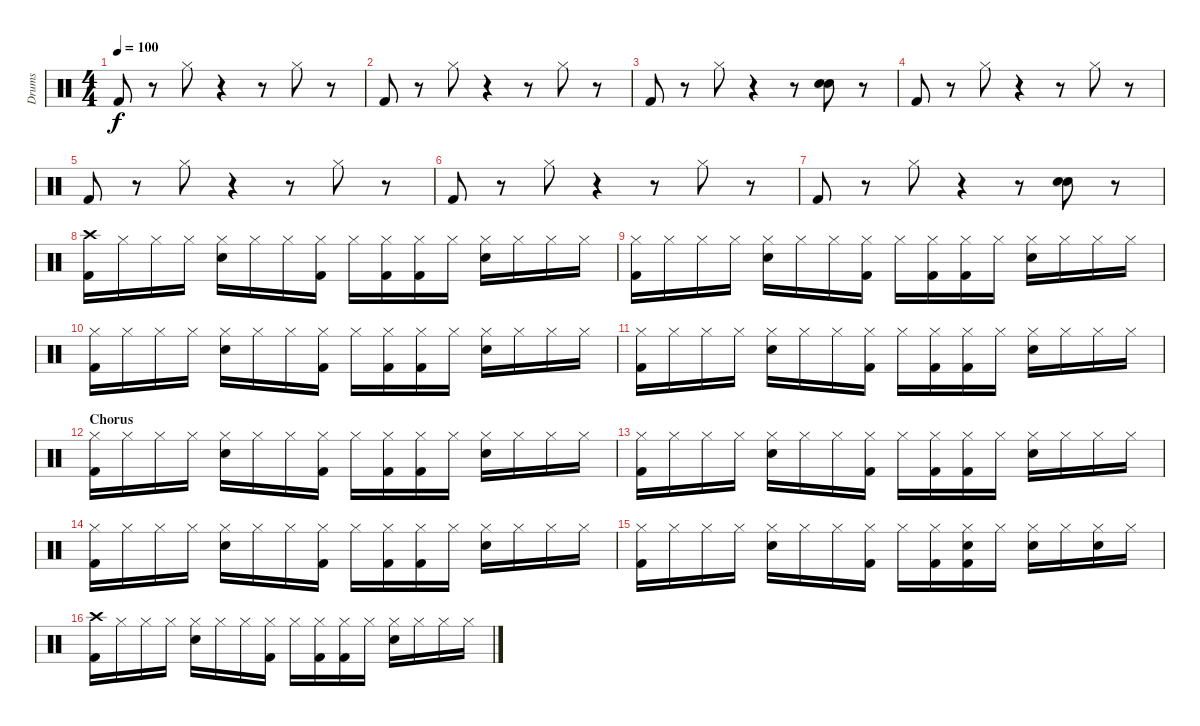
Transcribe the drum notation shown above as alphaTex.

\track ("Drums" "Drums") {instrument percussion}
\staff {score}
\articulation defaults
\ts (4 4)
\tempo 100
\clef neutral
\ks c "Kick (hit) 2".8{dy f}
r.8 "Hi-Hat (closed)".8 r.4 r.8 "Hi-Hat (closed)".8 r.8 |
"Kick (hit) 2".8 r.8 "Hi-Hat (closed)".8 r.4 r.8 "Hi-Hat (closed)".8 r.8 |
"Kick (hit) 2".8 r.8 "Hi-Hat (closed)".8 r.4 r.8 ("Electric Snare (hit)" "Snare (hit) 2").8 r.8 |
"Kick (hit) 2".8 r.8 "Hi-Hat (closed)".8 r.4 r.8 "Hi-Hat (closed)".8 r.8 |
"Kick (hit) 2".8 r.8 "Hi-Hat (closed)".8 r.4 r.8 "Hi-Hat (closed)".8 r.8 |
"Kick (hit) 2".8 r.8 "Hi-Hat (closed)".8 r.4 r.8 "Hi-Hat (closed)".8 r.8 |
"Kick (hit) 2".8 r.8 "Hi-Hat (closed)".8 r.4 r.8 ("Electric Snare (hit)" "Snare (hit) 2").8 r.8 |
("Crash high (hit)" "Kick (hit) 2").16 "Hi-Hat (closed)".16 "Hi-Hat (closed)".16 "Hi-Hat (closed)".16 ("Hi-Hat (closed)" "Electric Snare (hit)").16 "Hi-Hat (closed)".16 "Hi-Hat (closed)".16 ("Hi-Hat (closed)" "Kick (hit) 2").16 "Hi-Hat (closed)".16 ("Hi-Hat (closed)" "Kick (hit) 2").16 ("Hi-Hat (closed)" "Kick (hit) 2").16 "Hi-Hat (closed)".16 ("Hi-Hat (closed)" "Electric Snare (hit)").16 "Hi-Hat (closed)".16 "Hi-Hat (closed)".16 "Hi-Hat (closed)".16 |
("Hi-Hat (closed)" "Kick (hit) 2").16 "Hi-Hat (closed)".16 "Hi-Hat (closed)".16 "Hi-Hat (closed)".16 ("Hi-Hat (closed)" "Electric Snare (hit)").16 "Hi-Hat (closed)".16 "Hi-Hat (closed)".16 ("Hi-Hat (closed)" "Kick (hit) 2").16 "Hi-Hat (closed)".16 ("Hi-Hat (closed)" "Kick (hit) 2").16 ("Hi-Hat (closed)" "Kick (hit) 2").16 "Hi-Hat (closed)".16 ("Hi-Hat (closed)" "Electric Snare (hit)").16 "Hi-Hat (closed)".16 "Hi-Hat (closed)".16 "Hi-Hat (closed)".16 |
("Hi-Hat (closed)" "Kick (hit) 2").16 "Hi-Hat (closed)".16 "Hi-Hat (closed)".16 "Hi-Hat (closed)".16 ("Hi-Hat (closed)" "Electric Snare (hit)").16 "Hi-Hat (closed)".16 "Hi-Hat (closed)".16 ("Hi-Hat (closed)" "Kick (hit) 2").16 "Hi-Hat (closed)".16 ("Hi-Hat (closed)" "Kick (hit) 2").16 ("Hi-Hat (closed)" "Kick (hit) 2").16 "Hi-Hat (closed)".16 ("Hi-Hat (closed)" "Electric Snare (hit)").16 "Hi-Hat (closed)".16 "Hi-Hat (closed)".16 "Hi-Hat (closed)".16 |
("Hi-Hat (closed)" "Kick (hit) 2").16 "Hi-Hat (closed)".16 "Hi-Hat (closed)".16 "Hi-Hat (closed)".16 ("Hi-Hat (closed)" "Electric Snare (hit)").16 "Hi-Hat (closed)".16 "Hi-Hat (closed)".16 ("Hi-Hat (closed)" "Kick (hit) 2").16 "Hi-Hat (closed)".16 ("Hi-Hat (closed)" "Kick (hit) 2").16 ("Hi-Hat (closed)" "Kick (hit) 2").16 "Hi-Hat (closed)".16 ("Hi-Hat (closed)" "Electric Snare (hit)").16 "Hi-Hat (closed)".16 "Hi-Hat (closed)".16 "Hi-Hat (closed)".16 |
\section ("" "Chorus")
("Hi-Hat (closed)" "Kick (hit) 2").16 "Hi-Hat (closed)".16 "Hi-Hat (closed)".16 "Hi-Hat (closed)".16 ("Hi-Hat (closed)" "Electric Snare (hit)").16 "Hi-Hat (closed)".16 "Hi-Hat (closed)".16 ("Hi-Hat (closed)" "Kick (hit) 2").16 "Hi-Hat (closed)".16 ("Hi-Hat (closed)" "Kick (hit) 2").16 ("Hi-Hat (closed)" "Kick (hit) 2").16 "Hi-Hat (closed)".16 ("Hi-Hat (closed)" "Electric Snare (hit)").16 "Hi-Hat (closed)".16 "Hi-Hat (closed)".16 "Hi-Hat (closed)".16 |
("Hi-Hat (closed)" "Kick (hit) 2").16 "Hi-Hat (closed)".16 "Hi-Hat (closed)".16 "Hi-Hat (closed)".16 ("Hi-Hat (closed)" "Electric Snare (hit)").16 "Hi-Hat (closed)".16 "Hi-Hat (closed)".16 ("Hi-Hat (closed)" "Kick (hit) 2").16 "Hi-Hat (closed)".16 ("Hi-Hat (closed)" "Kick (hit) 2").16 ("Hi-Hat (closed)" "Kick (hit) 2").16 "Hi-Hat (closed)".16 ("Hi-Hat (closed)" "Electric Snare (hit)").16 "Hi-Hat (closed)".16 "Hi-Hat (closed)".16 "Hi-Hat (closed)".16 |
("Hi-Hat (closed)" "Kick (hit) 2").16 "Hi-Hat (closed)".16 "Hi-Hat (closed)".16 "Hi-Hat (closed)".16 ("Hi-Hat (closed)" "Electric Snare (hit)").16 "Hi-Hat (closed)".16 "Hi-Hat (closed)".16 ("Hi-Hat (closed)" "Kick (hit) 2").16 "Hi-Hat (closed)".16 ("Hi-Hat (closed)" "Kick (hit) 2").16 ("Hi-Hat (closed)" "Kick (hit) 2").16 "Hi-Hat (closed)".16 ("Hi-Hat (closed)" "Electric Snare (hit)").16 "Hi-Hat (closed)".16 "Hi-Hat (closed)".16 "Hi-Hat (closed)".16 |
("Hi-Hat (closed)" "Kick (hit) 2").16 "Hi-Hat (closed)".16 "Hi-Hat (closed)".16 "Hi-Hat (closed)".16 ("Hi-Hat (closed)" "Electric Snare (hit)").16 "Hi-Hat (closed)".16 "Hi-Hat (closed)".16 ("Hi-Hat (closed)" "Kick (hit) 2").16 "Hi-Hat (closed)".16 ("Hi-Hat (closed)" "Kick (hit) 2").16 ("Electric Snare (hit)" "Hi-Hat (closed)" "Kick (hit) 2").16 "Hi-Hat (closed)".16 ("Hi-Hat (closed)" "Electric Snare (hit)").16 "Hi-Hat (closed)".16 ("Electric Snare (hit)" "Hi-Hat (closed)").16 "Hi-Hat (closed)".16 |
("Crash high (hit)" "Kick (hit) 2").16 "Hi-Hat (closed)".16 "Hi-Hat (closed)".16 "Hi-Hat (closed)".16 ("Hi-Hat (closed)" "Electric Snare (hit)").16 "Hi-Hat (closed)".16 "Hi-Hat (closed)".16 ("Hi-Hat (closed)" "Kick (hit) 2").16 "Hi-Hat (closed)".16 ("Hi-Hat (closed)" "Kick (hit) 2").16 ("Hi-Hat (closed)" "Kick (hit) 2").16 "Hi-Hat (closed)".16 ("Hi-Hat (closed)" "Electric Snare (hit)").16 "Hi-Hat (closed)".16 "Hi-Hat (closed)".16 "Hi-Hat (closed)".16
